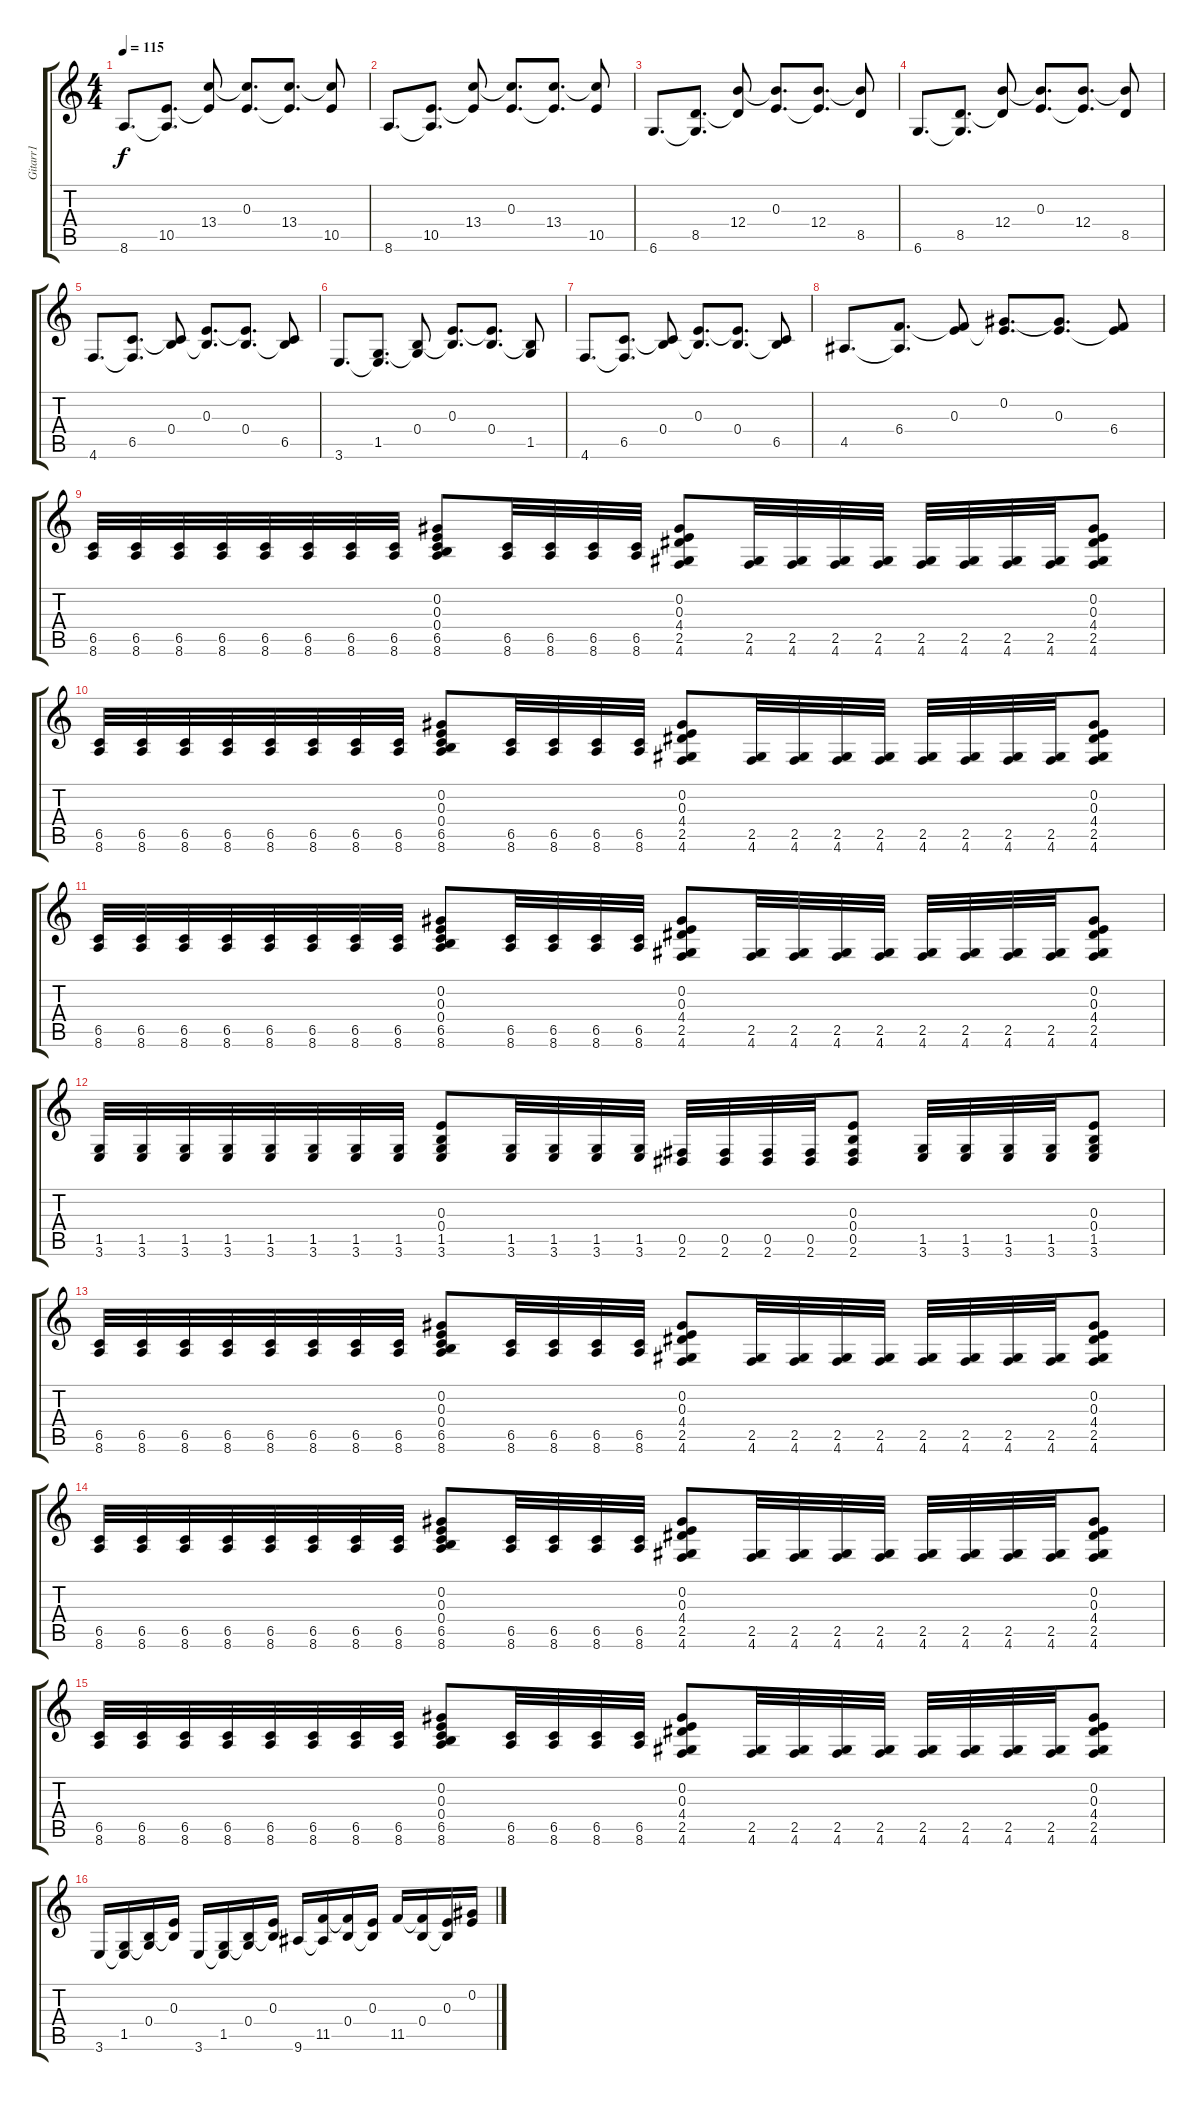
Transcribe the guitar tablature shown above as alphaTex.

\track ("Gitarr1" "Gitarr1") {instrument overdrivenguitar}
\staff {score tabs}
\tuning (Db4 Ab3 E3 B2 Gb2 Db2) {hide}
\ts (4 4)
\tempo 115
\clef g2
\ks c
8.6.8{d dy f} (10.5 8.6{t}).8{d} (13.4 10.5{t}).8 (0.3 13.4{t}).8{d} (0.3{t} 13.4).8{d} (13.4{t} 10.5).8 |
8.6.8{d} (10.5 8.6{t}).8{d} (13.4 10.5{t}).8 (0.3 13.4{t}).8{d} (0.3{t} 13.4).8{d} (13.4{t} 10.5).8 |
6.6.8{d} (8.5 6.6{t}).8{d} (12.4 8.5{t}).8 (0.3 12.4{t}).8{d} (0.3{t} 12.4).8{d} (12.4{t} 8.5).8 |
6.6.8{d} (8.5 6.6{t}).8{d} (12.4 8.5{t}).8 (0.3 12.4{t}).8{d} (0.3{t} 12.4).8{d} (12.4{t} 8.5).8 |
4.6.8{d} (6.5 4.6{t}).8{d} (0.4 6.5{t}).8 (0.3 0.4{t}).8{d} (0.3{t} 0.4).8{d} (0.4{t} 6.5).8 |
3.6.8{d} (1.5 3.6{t}).8{d} (0.4 1.5{t}).8 (0.3 0.4{t}).8{d} (0.3{t} 0.4).8{d} (0.4{t} 1.5).8 |
4.6.8{d} (6.5 4.6{t}).8{d} (0.4 6.5{t}).8 (0.3 0.4{t}).8{d} (0.3{t} 0.4).8{d} (0.4{t} 6.5).8 |
4.5.8{d} (6.4 4.5{t}).8{d} (0.3 6.4{t}).8 (0.2 0.3{t}).8{d} (0.2{t} 0.3).8{d} (0.3{t} 6.4).8 |
(6.5 8.6).32 (6.5 8.6).32 (6.5 8.6).32 (6.5 8.6).32 (6.5 8.6).32 (6.5 8.6).32 (6.5 8.6).32 (6.5 8.6).32 (0.2 0.3 0.4 6.5 8.6).8 (6.5 8.6).32 (6.5 8.6).32 (6.5 8.6).32 (6.5 8.6).32 (0.2 0.3 4.4 2.5 4.6).8 (2.5 4.6).32 (2.5 4.6).32 (2.5 4.6).32 (2.5 4.6).32 (2.5 4.6).32 (2.5 4.6).32 (2.5 4.6).32 (2.5 4.6).32 (0.2 0.3 4.4 2.5 4.6).8 |
(6.5 8.6).32 (6.5 8.6).32 (6.5 8.6).32 (6.5 8.6).32 (6.5 8.6).32 (6.5 8.6).32 (6.5 8.6).32 (6.5 8.6).32 (0.2 0.3 0.4 6.5 8.6).8 (6.5 8.6).32 (6.5 8.6).32 (6.5 8.6).32 (6.5 8.6).32 (0.2 0.3 4.4 2.5 4.6).8 (2.5 4.6).32 (2.5 4.6).32 (2.5 4.6).32 (2.5 4.6).32 (2.5 4.6).32 (2.5 4.6).32 (2.5 4.6).32 (2.5 4.6).32 (0.2 0.3 4.4 2.5 4.6).8 |
(6.5 8.6).32 (6.5 8.6).32 (6.5 8.6).32 (6.5 8.6).32 (6.5 8.6).32 (6.5 8.6).32 (6.5 8.6).32 (6.5 8.6).32 (0.2 0.3 0.4 6.5 8.6).8 (6.5 8.6).32 (6.5 8.6).32 (6.5 8.6).32 (6.5 8.6).32 (0.2 0.3 4.4 2.5 4.6).8 (2.5 4.6).32 (2.5 4.6).32 (2.5 4.6).32 (2.5 4.6).32 (2.5 4.6).32 (2.5 4.6).32 (2.5 4.6).32 (2.5 4.6).32 (0.2 0.3 4.4 2.5 4.6).8 |
(1.5 3.6).32 (1.5 3.6).32 (1.5 3.6).32 (1.5 3.6).32 (1.5 3.6).32 (1.5 3.6).32 (1.5 3.6).32 (1.5 3.6).32 (0.3 0.4 1.5 3.6).8 (1.5 3.6).32 (1.5 3.6).32 (1.5 3.6).32 (1.5 3.6).32 (0.5 2.6).32 (0.5 2.6).32 (0.5 2.6).32 (0.5 2.6).32 (0.3 0.4 0.5 2.6).8 (1.5 3.6).32 (1.5 3.6).32 (1.5 3.6).32 (1.5 3.6).32 (0.3 0.4 1.5 3.6).8 |
(6.5 8.6).32 (6.5 8.6).32 (6.5 8.6).32 (6.5 8.6).32 (6.5 8.6).32 (6.5 8.6).32 (6.5 8.6).32 (6.5 8.6).32 (0.2 0.3 0.4 6.5 8.6).8 (6.5 8.6).32 (6.5 8.6).32 (6.5 8.6).32 (6.5 8.6).32 (0.2 0.3 4.4 2.5 4.6).8 (2.5 4.6).32 (2.5 4.6).32 (2.5 4.6).32 (2.5 4.6).32 (2.5 4.6).32 (2.5 4.6).32 (2.5 4.6).32 (2.5 4.6).32 (0.2 0.3 4.4 2.5 4.6).8 |
(6.5 8.6).32 (6.5 8.6).32 (6.5 8.6).32 (6.5 8.6).32 (6.5 8.6).32 (6.5 8.6).32 (6.5 8.6).32 (6.5 8.6).32 (0.2 0.3 0.4 6.5 8.6).8 (6.5 8.6).32 (6.5 8.6).32 (6.5 8.6).32 (6.5 8.6).32 (0.2 0.3 4.4 2.5 4.6).8 (2.5 4.6).32 (2.5 4.6).32 (2.5 4.6).32 (2.5 4.6).32 (2.5 4.6).32 (2.5 4.6).32 (2.5 4.6).32 (2.5 4.6).32 (0.2 0.3 4.4 2.5 4.6).8 |
(6.5 8.6).32 (6.5 8.6).32 (6.5 8.6).32 (6.5 8.6).32 (6.5 8.6).32 (6.5 8.6).32 (6.5 8.6).32 (6.5 8.6).32 (0.2 0.3 0.4 6.5 8.6).8 (6.5 8.6).32 (6.5 8.6).32 (6.5 8.6).32 (6.5 8.6).32 (0.2 0.3 4.4 2.5 4.6).8 (2.5 4.6).32 (2.5 4.6).32 (2.5 4.6).32 (2.5 4.6).32 (2.5 4.6).32 (2.5 4.6).32 (2.5 4.6).32 (2.5 4.6).32 (0.2 0.3 4.4 2.5 4.6).8 |
3.6.16 (1.5 3.6{t}).16 (0.4 1.5{t}).16 (0.3 0.4{t}).16 3.6.16 (1.5 3.6{t}).16 (0.4 1.5{t}).16 (0.3 0.4{t}).16 9.6.16 (11.5 9.6{t}).16 (0.4 11.5{t}).16 (0.3 0.4{t}).16 11.5.16 (0.4 11.5{t}).16 (0.3 0.4{t}).16 (0.2 0.3{t}).16
